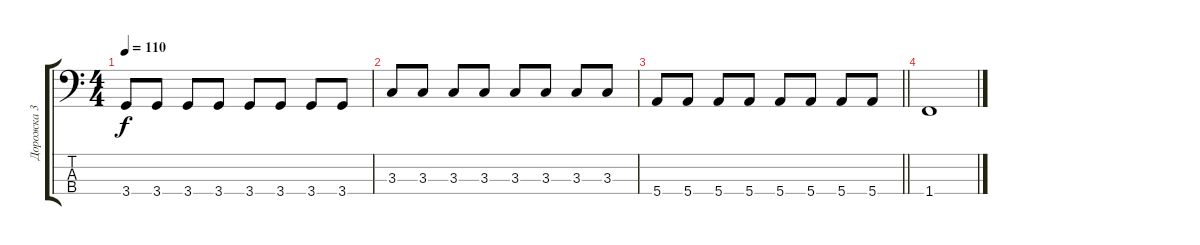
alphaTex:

\track ("Дорожка 3" "Дорожка 3") {instrument electricbassfinger}
\staff {score tabs}
\tuning (G2 D2 A1 E1) {hide}
\ts (4 4)
\tempo 110
\clef f4
\ks c
3.4.8{dy f} 3.4.8 3.4.8 3.4.8 3.4.8 3.4.8 3.4.8 3.4.8 |
3.3.8 3.3.8 3.3.8 3.3.8 3.3.8 3.3.8 3.3.8 3.3.8 |
\barLineRight lightlight
5.4.8 5.4.8 5.4.8 5.4.8 5.4.8 5.4.8 5.4.8 5.4.8 |
1.4.1
